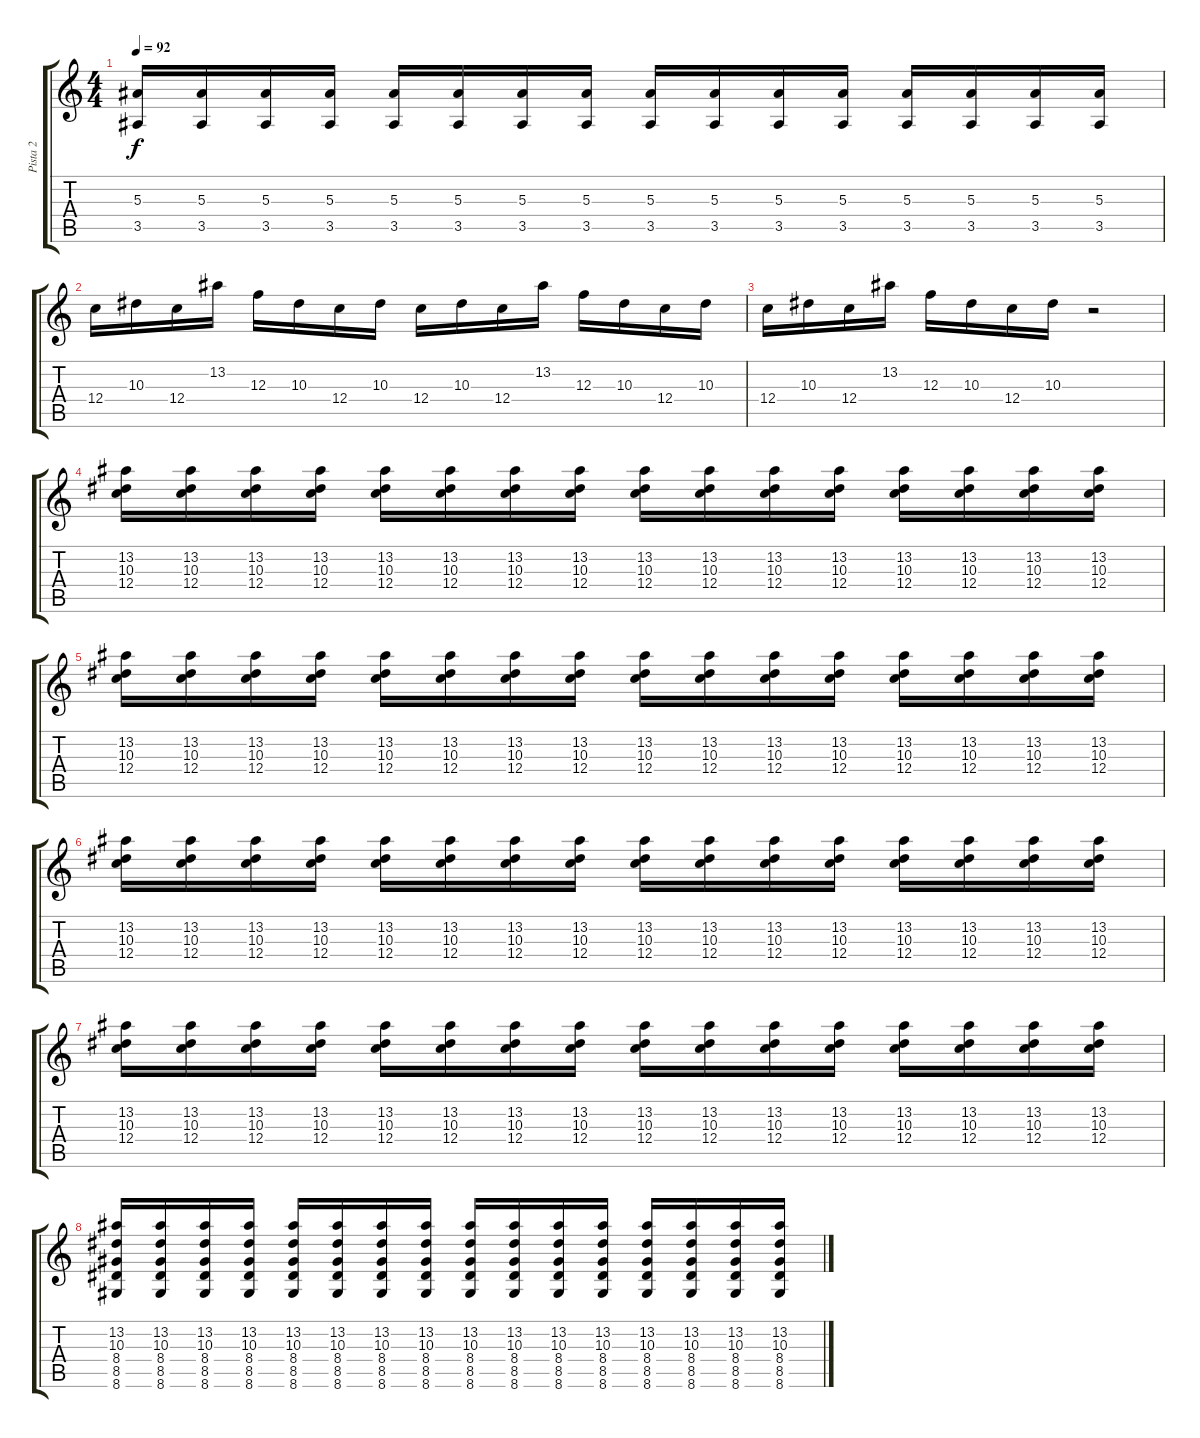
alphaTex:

\track ("Pista 2" "Pista 2") {instrument overdrivenguitar}
\staff {score tabs}
\tuning (D4 A3 F3 C3 G2 C2) {hide}
\ts (4 4)
\tempo 92
\clef g2
\ks c
(5.3{t} 3.5{t}).16{dy f} (5.3 3.5).16 (5.3 3.5).16 (5.3 3.5).16 (5.3 3.5).16 (5.3 3.5).16 (5.3 3.5).16 (5.3 3.5).16 (5.3 3.5).16 (5.3 3.5).16 (5.3 3.5).16 (5.3 3.5).16 (5.3 3.5).16 (5.3 3.5).16 (5.3 3.5).16 (5.3 3.5).16 |
12.4.16{volume 16 instrument electricguitarclean} 10.3.16 12.4.16 13.2.16 12.3.16 10.3.16 12.4.16 10.3.16 12.4.16 10.3.16 12.4.16 13.2.16 12.3.16 10.3.16 12.4.16 10.3.16 |
12.4.16 10.3.16 12.4.16 13.2.16 12.3.16 10.3.16 12.4.16 10.3.16 r.2 |
(13.2 10.3 12.4).16{volume 13 instrument overdrivenguitar} (13.2 10.3 12.4).16 (13.2 10.3 12.4).16 (13.2 10.3 12.4).16 (13.2 10.3 12.4).16 (13.2 10.3 12.4).16 (13.2 10.3 12.4).16 (13.2 10.3 12.4).16 (13.2 10.3 12.4).16 (13.2 10.3 12.4).16 (13.2 10.3 12.4).16 (13.2 10.3 12.4).16 (13.2 10.3 12.4).16 (13.2 10.3 12.4).16 (13.2 10.3 12.4).16 (13.2 10.3 12.4).16 |
(13.2 10.3 12.4).16 (13.2 10.3 12.4).16 (13.2 10.3 12.4).16 (13.2 10.3 12.4).16 (13.2 10.3 12.4).16 (13.2 10.3 12.4).16 (13.2 10.3 12.4).16 (13.2 10.3 12.4).16 (13.2 10.3 12.4).16 (13.2 10.3 12.4).16 (13.2 10.3 12.4).16 (13.2 10.3 12.4).16 (13.2 10.3 12.4).16 (13.2 10.3 12.4).16 (13.2 10.3 12.4).16 (13.2 10.3 12.4).16 |
(13.2 10.3 12.4).16 (13.2 10.3 12.4).16 (13.2 10.3 12.4).16 (13.2 10.3 12.4).16 (13.2 10.3 12.4).16 (13.2 10.3 12.4).16 (13.2 10.3 12.4).16 (13.2 10.3 12.4).16 (13.2 10.3 12.4).16 (13.2 10.3 12.4).16 (13.2 10.3 12.4).16 (13.2 10.3 12.4).16 (13.2 10.3 12.4).16 (13.2 10.3 12.4).16 (13.2 10.3 12.4).16 (13.2 10.3 12.4).16 |
(13.2 10.3 12.4).16 (13.2 10.3 12.4).16 (13.2 10.3 12.4).16 (13.2 10.3 12.4).16 (13.2 10.3 12.4).16 (13.2 10.3 12.4).16 (13.2 10.3 12.4).16 (13.2 10.3 12.4).16 (13.2 10.3 12.4).16 (13.2 10.3 12.4).16 (13.2 10.3 12.4).16 (13.2 10.3 12.4).16 (13.2 10.3 12.4).16 (13.2 10.3 12.4).16 (13.2 10.3 12.4).16 (13.2 10.3 12.4).16 |
(13.2 10.3 8.4 8.5 8.6).16 (13.2 10.3 8.4 8.5 8.6).16 (13.2 10.3 8.4 8.5 8.6).16 (13.2 10.3 8.4 8.5 8.6).16 (13.2 10.3 8.4 8.5 8.6).16 (13.2 10.3 8.4 8.5 8.6).16 (13.2 10.3 8.4 8.5 8.6).16 (13.2 10.3 8.4 8.5 8.6).16 (13.2 10.3 8.4 8.5 8.6).16 (13.2 10.3 8.4 8.5 8.6).16 (13.2 10.3 8.4 8.5 8.6).16 (13.2 10.3 8.4 8.5 8.6).16 (13.2 10.3 8.4 8.5 8.6).16 (13.2 10.3 8.4 8.5 8.6).16 (13.2 10.3 8.4 8.5 8.6).16 (13.2 10.3 8.4 8.5 8.6).16
